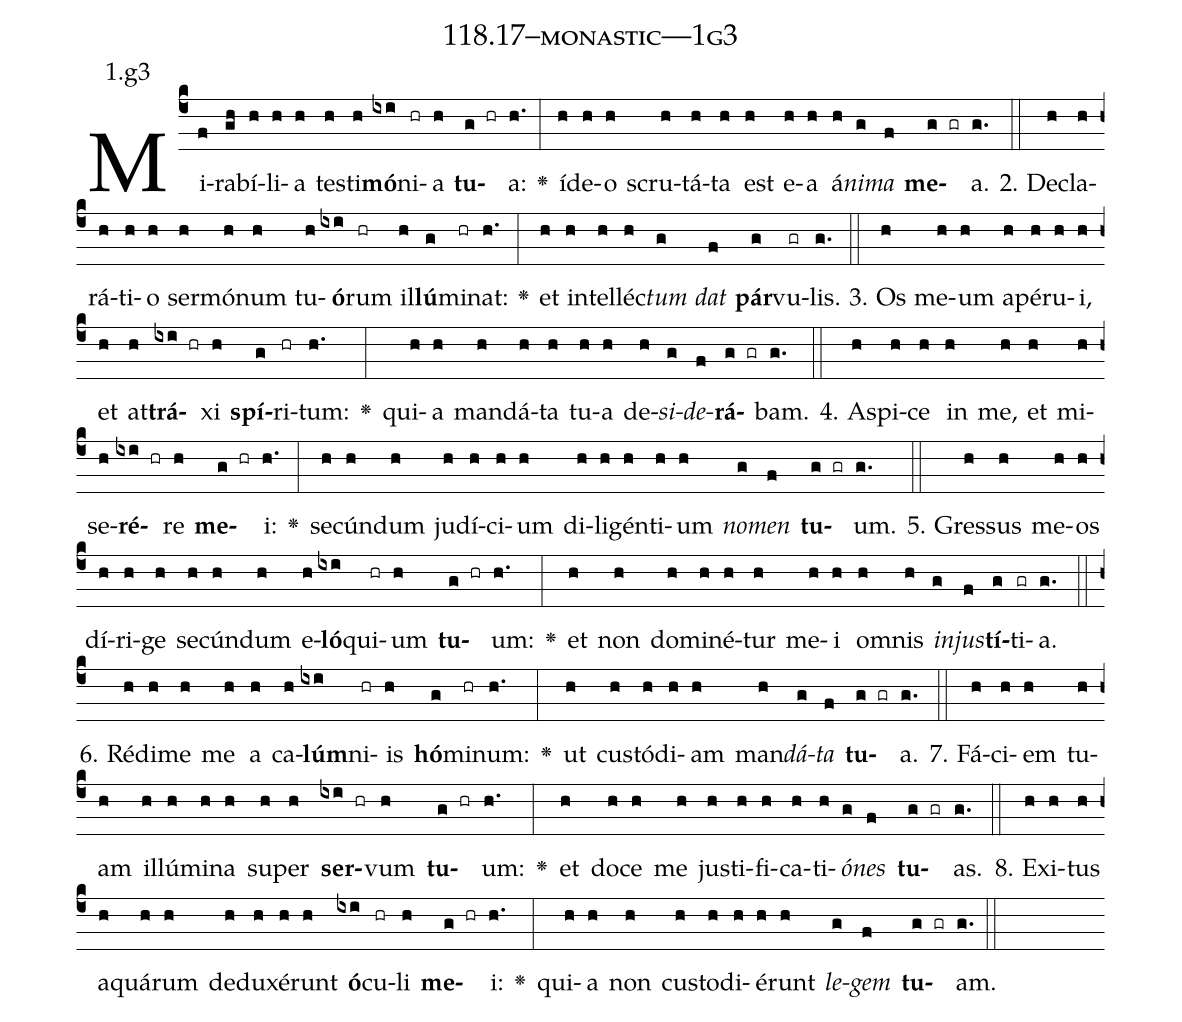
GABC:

name: 118.17--monastic---1g3;
annotation: 1.g3;
%%
(c4)Mi(f)ra(gh)bí(h)li(h)a(h) tes(h)ti(h)<b>mó</b>(ixi)ni(hr)a(h) <b>tu</b>(g hr)a:(h.) <v>\greheightstar</v>(:) íd(h)e(h)o(h) scru(h)tá(h)ta(h) est(h) e(h)a(h) á(h)<i>ni</i>(g)<i>ma</i>(f) <b>me</b>(g gr)a.(g.) (::)
2. De(h)cla(h)rá(h)ti(h)o(h) ser(h)mó(h)num(h) tu(h)<b>ó</b>(ixi)rum(hr) il(h)<b>lú</b>(g)mi(hr)nat:(h.) <v>\greheightstar</v>(:) et(h) in(h)tel(h)léc(h)<i>tum</i>(g) <i>dat</i>(f) <b>pár</b>(g)vu(gr)lis.(g.) (::)
3. Os(h) me(h)um(h) a(h)pé(h)ru(h)i,(h) et(h) at(h)<b>trá</b>(ixi hr)xi(h) <b>spí</b>(g)ri(hr)tum:(h.) <v>\greheightstar</v>(:) qui(h)a(h) man(h)dá(h)ta(h) tu(h)a(h) de(h)<i>si</i>(g)<i>de</i>(f)<b>rá</b>(g gr)bam.(g.) (::)
4. A(h)spi(h)ce(h) in(h) me,(h) et(h) mi(h)se(h)<b>ré</b>(ixi hr)re(h) <b>me</b>(g hr)i:(h.) <v>\greheightstar</v>(:) se(h)cún(h)dum(h) ju(h)dí(h)ci(h)um(h) di(h)li(h)gén(h)ti(h)um(h) <i>no</i>(g)<i>men</i>(f) <b>tu</b>(g gr)um.(g.) (::)
5. Gres(h)sus(h) me(h)os(h) dí(h)ri(h)ge(h) se(h)cún(h)dum(h) e(h)<b>ló</b>(ixi)qui(hr)um(h) <b>tu</b>(g hr)um:(h.) <v>\greheightstar</v>(:) et(h) non(h) do(h)mi(h)né(h)tur(h) me(h)i(h) om(h)nis(h) <i>in</i>(g)<i>jus</i>(f)<b>tí</b>(g)ti(gr)a.(g.) (::)
6. Réd(h)i(h)me(h) me(h) a(h) ca(h)<b>lúm</b>(ixi)ni(hr)is(h) <b>hó</b>(g)mi(hr)num:(h.) <v>\greheightstar</v>(:) ut(h) cus(h)tó(h)di(h)am(h) man(h)<i>dá</i>(g)<i>ta</i>(f) <b>tu</b>(g gr)a.(g.) (::)
7. Fá(h)ci(h)em(h) tu(h)am(h) il(h)lú(h)mi(h)na(h) su(h)per(h) <b>ser</b>(ixi hr)vum(h) <b>tu</b>(g hr)um:(h.) <v>\greheightstar</v>(:) et(h) do(h)ce(h) me(h) jus(h)ti(h)fi(h)ca(h)ti(h)<i>ó</i>(g)<i>nes</i>(f) <b>tu</b>(g gr)as.(g.) (::)
8. Ex(h)i(h)tus(h) a(h)quá(h)rum(h) de(h)du(h)xé(h)runt(h) <b>ó</b>(ixi)cu(hr)li(h) <b>me</b>(g hr)i:(h.) <v>\greheightstar</v>(:) qui(h)a(h) non(h) cus(h)to(h)di(h)é(h)runt(h) <i>le</i>(g)<i>gem</i>(f) <b>tu</b>(g gr)am.(g.) (::)
